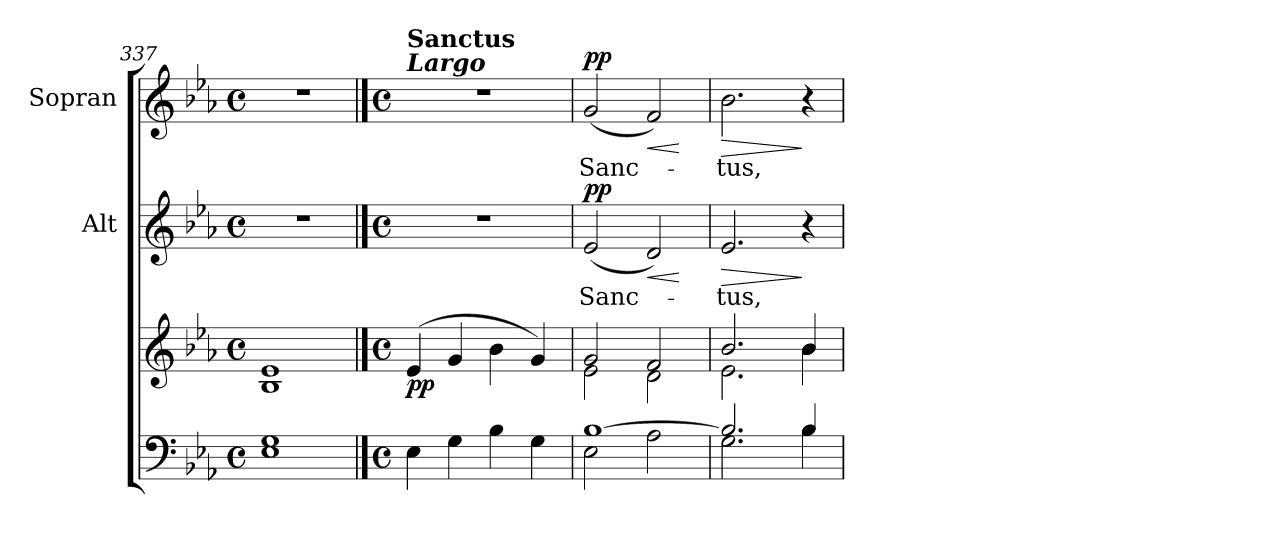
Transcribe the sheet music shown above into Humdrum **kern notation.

**kern	**kern	**dynam	**kern	**text	**dynam	**kern	**text	**dynam
*part3	*part3	*part3	*part2	*part2	*part2	*part1	*part1	*part1
*staff4	*staff3	*staff3/4	*staff2	*staff2	*staff2	*staff1	*staff1	*staff1
*	*	*	*I"Alt	*	*	*I"Sopran	*	*
*	*	*	*I'A.	*	*	*I'S.	*	*
*clefF4	*clefG2	*	*clefG2	*	*	*clefG2	*	*
*k[b-e-a-]	*k[b-e-a-]	*	*k[b-e-a-]	*	*	*k[b-e-a-]	*	*
*E-:	*E-:	*	*E-:	*	*	*E-:	*	*
*M4/4	*M4/4	*	*M4/4	*	*	*M4/4	*	*
*met(c)	*met(c)	*	*met(c)	*	*	*met(c)	*	*
=337	=337	=337	=337	=337	=337	=337	=337	=337
*^	*^	*	*	*	*	*	*	*
1G	1E-	1e-	1B-	.	1r	.	.	1r	.	.
*v	*v	*	*	*	*	*	*	*	*	*
*	*v	*v	*	*	*	*	*	*	*
!!LO:LB:g=z
==338	==338	==338	==338	==338	==338	==338	==338	==338
*M4/4	*M4/4	*	*M4/4	*	*	*M4/4	*	*
*met(c)	*met(c)	*	*met(c)	*	*	*met(c)	*	*
*^	*^	*	*	*	*	*	*	*
!	!	!	!	!	!	!	!	!LO:TX:a:Bi:t=Largo	!	!
!	!	!	!	!	!	!	!	!LO:TX:a:B:t=Sanctus	!	!
!	!	!	!	!LO:DY:b	!	!	!	!	!	!
*v	*v	*	*	*	*	*	*	*	*	*
*	*v	*v	*	*	*	*	*	*	*
4E-\	(4e-/	pp	1r	.	.	1r	.	.
4G\	4g/	.	.	.	.	.	.	.
4B-\	4b-\	.	.	.	.	.	.	.
4G\	4g/)	.	.	.	.	.	.	.
=339	=339	=339	=339	=339	=339	=339	=339	=339
*^	*^	*	*	*	*	*	*	*
!	!	!	!	!	!	!LO:LY:b	!LO:DY:a	!	!LO:LY:b	!LO:DY:a
[>1B-	2E-\	2g/	2e-\	.	(<2e-/	Sanc-	pp	(<2g/	Sanc-	pp
!	!	!	!	!	!	!	!LO:HP:b	!	!	!LO:HP:b
.	2A-\	2f/	2d\	.	2d/)	.	<	2f/)	.	<
*v	*v	*	*	*	*	*	*	*	*	*
*	*v	*v	*	*	*	*	*	*	*
.	.	.	.	.	[	.	.	[
=340	=340	=340	=340	=340	=340	=340	=340	=340
*^	*^	*	*	*	*	*	*	*
!	!	!	!	!	!	!LO:LY:b	!LO:HP:b	!	!LO:LY:b	!LO:HP:b
2.B-/]	2.G\	2.b-/	2.e-\	.	2.e-/	-tus,	>	2.b-\	-tus,	>
4B-/	4B-\	4b-/	4b-\	.	4r	.	]	4r	.	]
*v	*v	*	*	*	*	*	*	*	*	*
*	*v	*v	*	*	*	*	*	*	*
=	=	=	=	=	=	=	=	=
*-	*-	*-	*-	*-	*-	*-	*-	*-
